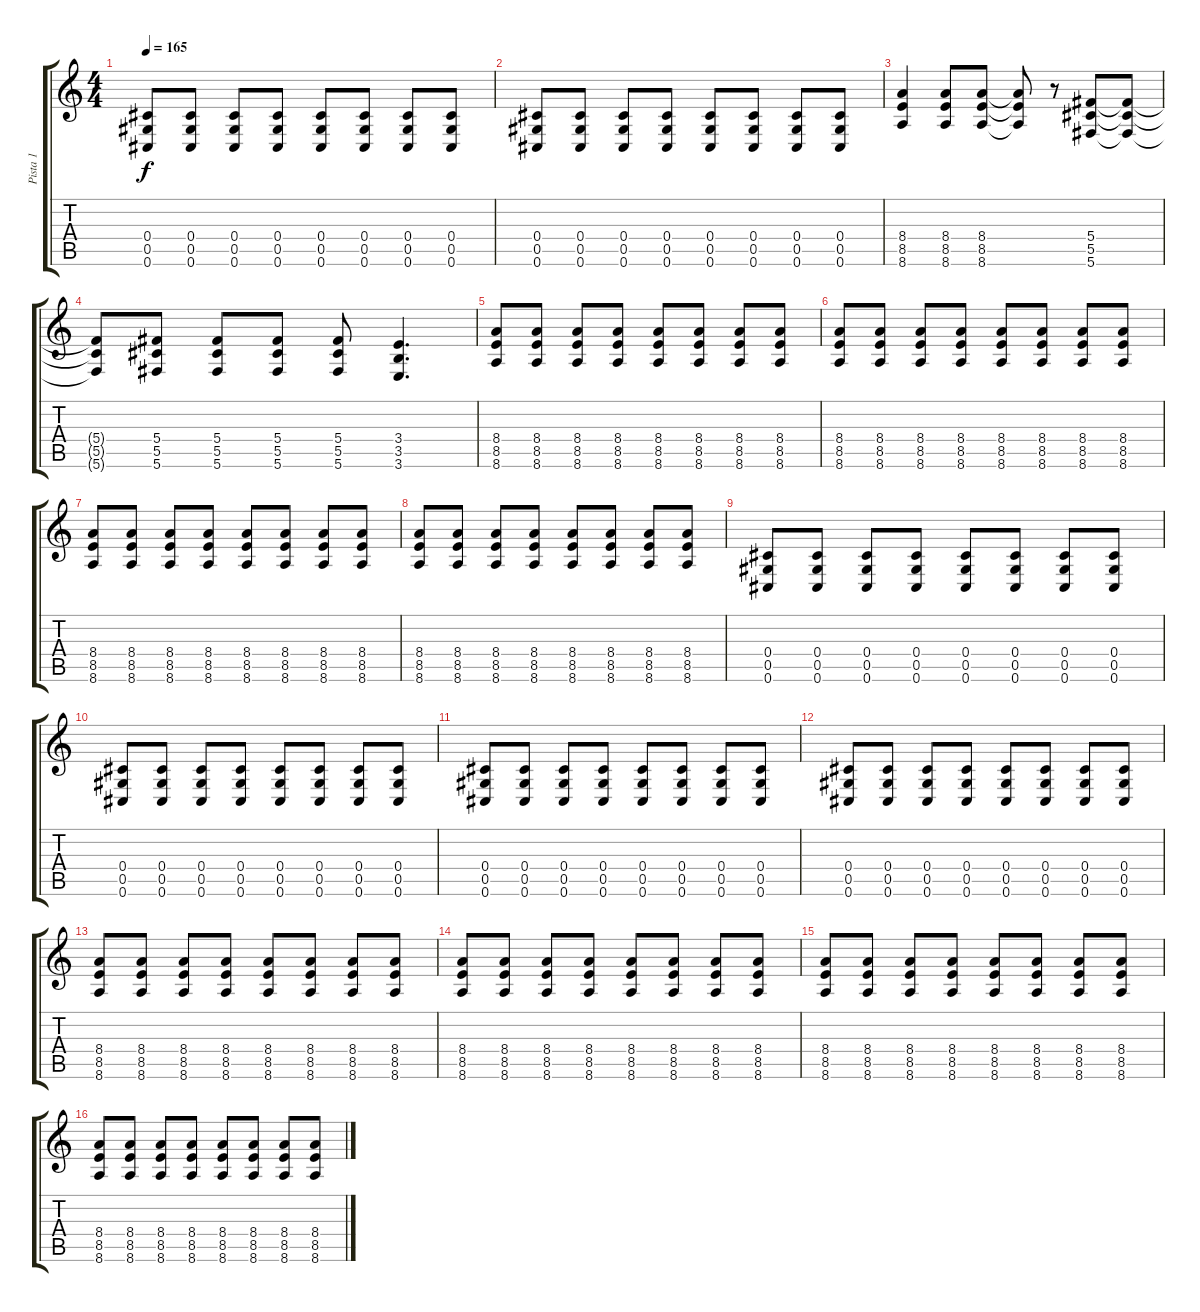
\track ("Pista 1" "Pista 1") {instrument distortionguitar}
\staff {score tabs}
\tuning (Eb4 Bb3 Gb3 Db3 Ab2 Db2) {hide}
\ts (4 4)
\tempo 165
\clef g2
\ks c
(0.4 0.5 0.6).8{dy f} (0.4 0.5 0.6).8 (0.4 0.5 0.6).8 (0.4 0.5 0.6).8 (0.4 0.5 0.6).8 (0.4 0.5 0.6).8 (0.4 0.5 0.6).8 (0.4 0.5 0.6).8 |
(0.4 0.5 0.6).8 (0.4 0.5 0.6).8 (0.4 0.5 0.6).8 (0.4 0.5 0.6).8 (0.4 0.5 0.6).8 (0.4 0.5 0.6).8 (0.4 0.5 0.6).8 (0.4 0.5 0.6).8 |
(8.4 8.5 8.6).4 (8.4 8.5 8.6).8 (8.4 8.5 8.6).8 (8.4{t} 8.5{t} 8.6{t}).8 r.8 (5.4 5.5 5.6).8 (5.4{t} 5.5{t} 5.6{t}).8 |
(5.4{t} 5.5{t} 5.6{t}).8 (5.4 5.5 5.6).8 (5.4 5.5 5.6).8 (5.4 5.5 5.6).8 (5.4 5.5 5.6).8 (3.4 3.5 3.6).4{d} |
(8.4 8.5 8.6).8 (8.4 8.5 8.6).8 (8.4 8.5 8.6).8 (8.4 8.5 8.6).8 (8.4 8.5 8.6).8 (8.4 8.5 8.6).8 (8.4 8.5 8.6).8 (8.4 8.5 8.6).8 |
(8.4 8.5 8.6).8 (8.4 8.5 8.6).8 (8.4 8.5 8.6).8 (8.4 8.5 8.6).8 (8.4 8.5 8.6).8 (8.4 8.5 8.6).8 (8.4 8.5 8.6).8 (8.4 8.5 8.6).8 |
(8.4 8.5 8.6).8 (8.4 8.5 8.6).8 (8.4 8.5 8.6).8 (8.4 8.5 8.6).8 (8.4 8.5 8.6).8 (8.4 8.5 8.6).8 (8.4 8.5 8.6).8 (8.4 8.5 8.6).8 |
(8.4 8.5 8.6).8 (8.4 8.5 8.6).8 (8.4 8.5 8.6).8 (8.4 8.5 8.6).8 (8.4 8.5 8.6).8 (8.4 8.5 8.6).8 (8.4 8.5 8.6).8 (8.4 8.5 8.6).8 |
(0.4 0.5 0.6).8 (0.4 0.5 0.6).8 (0.4 0.5 0.6).8 (0.4 0.5 0.6).8 (0.4 0.5 0.6).8 (0.4 0.5 0.6).8 (0.4 0.5 0.6).8 (0.4 0.5 0.6).8 |
(0.4 0.5 0.6).8 (0.4 0.5 0.6).8 (0.4 0.5 0.6).8 (0.4 0.5 0.6).8 (0.4 0.5 0.6).8 (0.4 0.5 0.6).8 (0.4 0.5 0.6).8 (0.4 0.5 0.6).8 |
(0.4 0.5 0.6).8 (0.4 0.5 0.6).8 (0.4 0.5 0.6).8 (0.4 0.5 0.6).8 (0.4 0.5 0.6).8 (0.4 0.5 0.6).8 (0.4 0.5 0.6).8 (0.4 0.5 0.6).8 |
(0.4 0.5 0.6).8 (0.4 0.5 0.6).8 (0.4 0.5 0.6).8 (0.4 0.5 0.6).8 (0.4 0.5 0.6).8 (0.4 0.5 0.6).8 (0.4 0.5 0.6).8 (0.4 0.5 0.6).8 |
(8.4 8.5 8.6).8 (8.4 8.5 8.6).8 (8.4 8.5 8.6).8 (8.4 8.5 8.6).8 (8.4 8.5 8.6).8 (8.4 8.5 8.6).8 (8.4 8.5 8.6).8 (8.4 8.5 8.6).8 |
(8.4 8.5 8.6).8 (8.4 8.5 8.6).8 (8.4 8.5 8.6).8 (8.4 8.5 8.6).8 (8.4 8.5 8.6).8 (8.4 8.5 8.6).8 (8.4 8.5 8.6).8 (8.4 8.5 8.6).8 |
(8.4 8.5 8.6).8 (8.4 8.5 8.6).8 (8.4 8.5 8.6).8 (8.4 8.5 8.6).8 (8.4 8.5 8.6).8 (8.4 8.5 8.6).8 (8.4 8.5 8.6).8 (8.4 8.5 8.6).8 |
(8.4 8.5 8.6).8 (8.4 8.5 8.6).8 (8.4 8.5 8.6).8 (8.4 8.5 8.6).8 (8.4 8.5 8.6).8 (8.4 8.5 8.6).8 (8.4 8.5 8.6).8 (8.4 8.5 8.6).8
